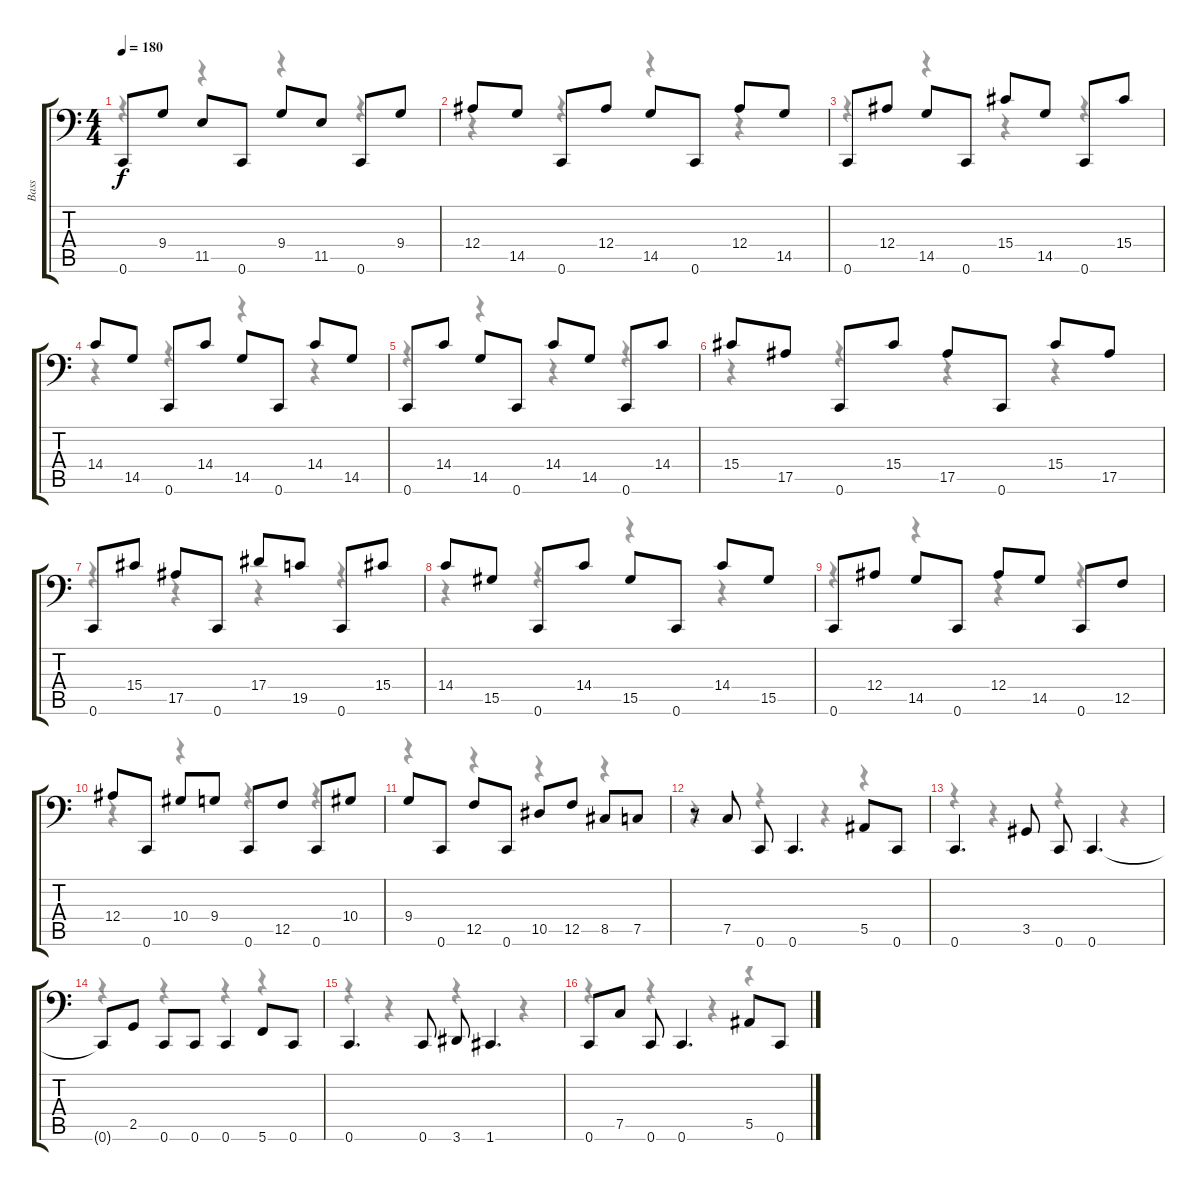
\track ("Bass" "Bass") {instrument electricbassfinger}
\staff {score tabs}
\tuning (C3 G2 Eb2 Bb1 F1 C1) {hide}
\voice
\ts (4 4)
\tempo 180
\clef f4
\ks c
0.6.8{dy f} 9.4.8 11.5.8 0.6.8 9.4.8 11.5.8 0.6.8 9.4.8 |
12.4.8 14.5.8 0.6.8 12.4.8 14.5.8 0.6.8 12.4.8 14.5.8 |
0.6.8 12.4.8 14.5.8 0.6.8 15.4.8 14.5.8 0.6.8 15.4.8 |
14.4.8 14.5.8 0.6.8 14.4.8 14.5.8 0.6.8 14.4.8 14.5.8 |
0.6.8 14.4.8 14.5.8 0.6.8 14.4.8 14.5.8 0.6.8 14.4.8 |
15.4.8 17.5.8 0.6.8 15.4.8 17.5.8 0.6.8 15.4.8 17.5.8 |
0.6.8 15.4.8 17.5.8 0.6.8 17.4.8 19.5.8 0.6.8 15.4.8 |
14.4.8 15.5.8 0.6.8 14.4.8 15.5.8 0.6.8 14.4.8 15.5.8 |
0.6.8 12.4.8 14.5.8 0.6.8 12.4.8 14.5.8 0.6.8 12.5.8 |
12.4.8 0.6.8 10.4.8 9.4.8 0.6.8 12.5.8 0.6.8 10.4.8 |
9.4.8 0.6.8 12.5.8 0.6.8 10.5.8 12.5.8 8.5.8 7.5.8 |
r.8 7.5.8 0.6.8 0.6.4{d} 5.5.8 0.6.8 |
0.6.4{d} 3.5.8 0.6.8 0.6.4{d} |
0.6{t}.8 2.5.8 0.6.8 0.6.8 0.6.4 5.6.8 0.6.8 |
0.6.4{d} 0.6.8 3.6.8 1.6.4{d} |
0.6.8 7.5.8 0.6.8 0.6.4{d} 5.5.8 0.6.8
\voice
\clef f4
\ottava regular
\simile none
\ks c
r.4{dy f} r.4 r.4 r.4 |
r.4 r.4 r.4 r.4 |
r.4 r.4 r.4 r.4 |
r.4 r.4 r.4 r.4 |
r.4 r.4 r.4 r.4 |
r.4 r.4 r.4 r.4 |
r.4 r.4 r.4 r.4 |
r.4 r.4 r.4 r.4 |
r.4 r.4 r.4 r.4 |
r.4 r.4 r.4 r.4 |
r.4 r.4 r.4 r.4 |
r.4 r.4 r.4 r.4 |
r.4 r.4 r.4 r.4 |
r.4 r.4 r.4 r.4 |
r.4 r.4 r.4 r.4 |
r.4 r.4 r.4 r.4
